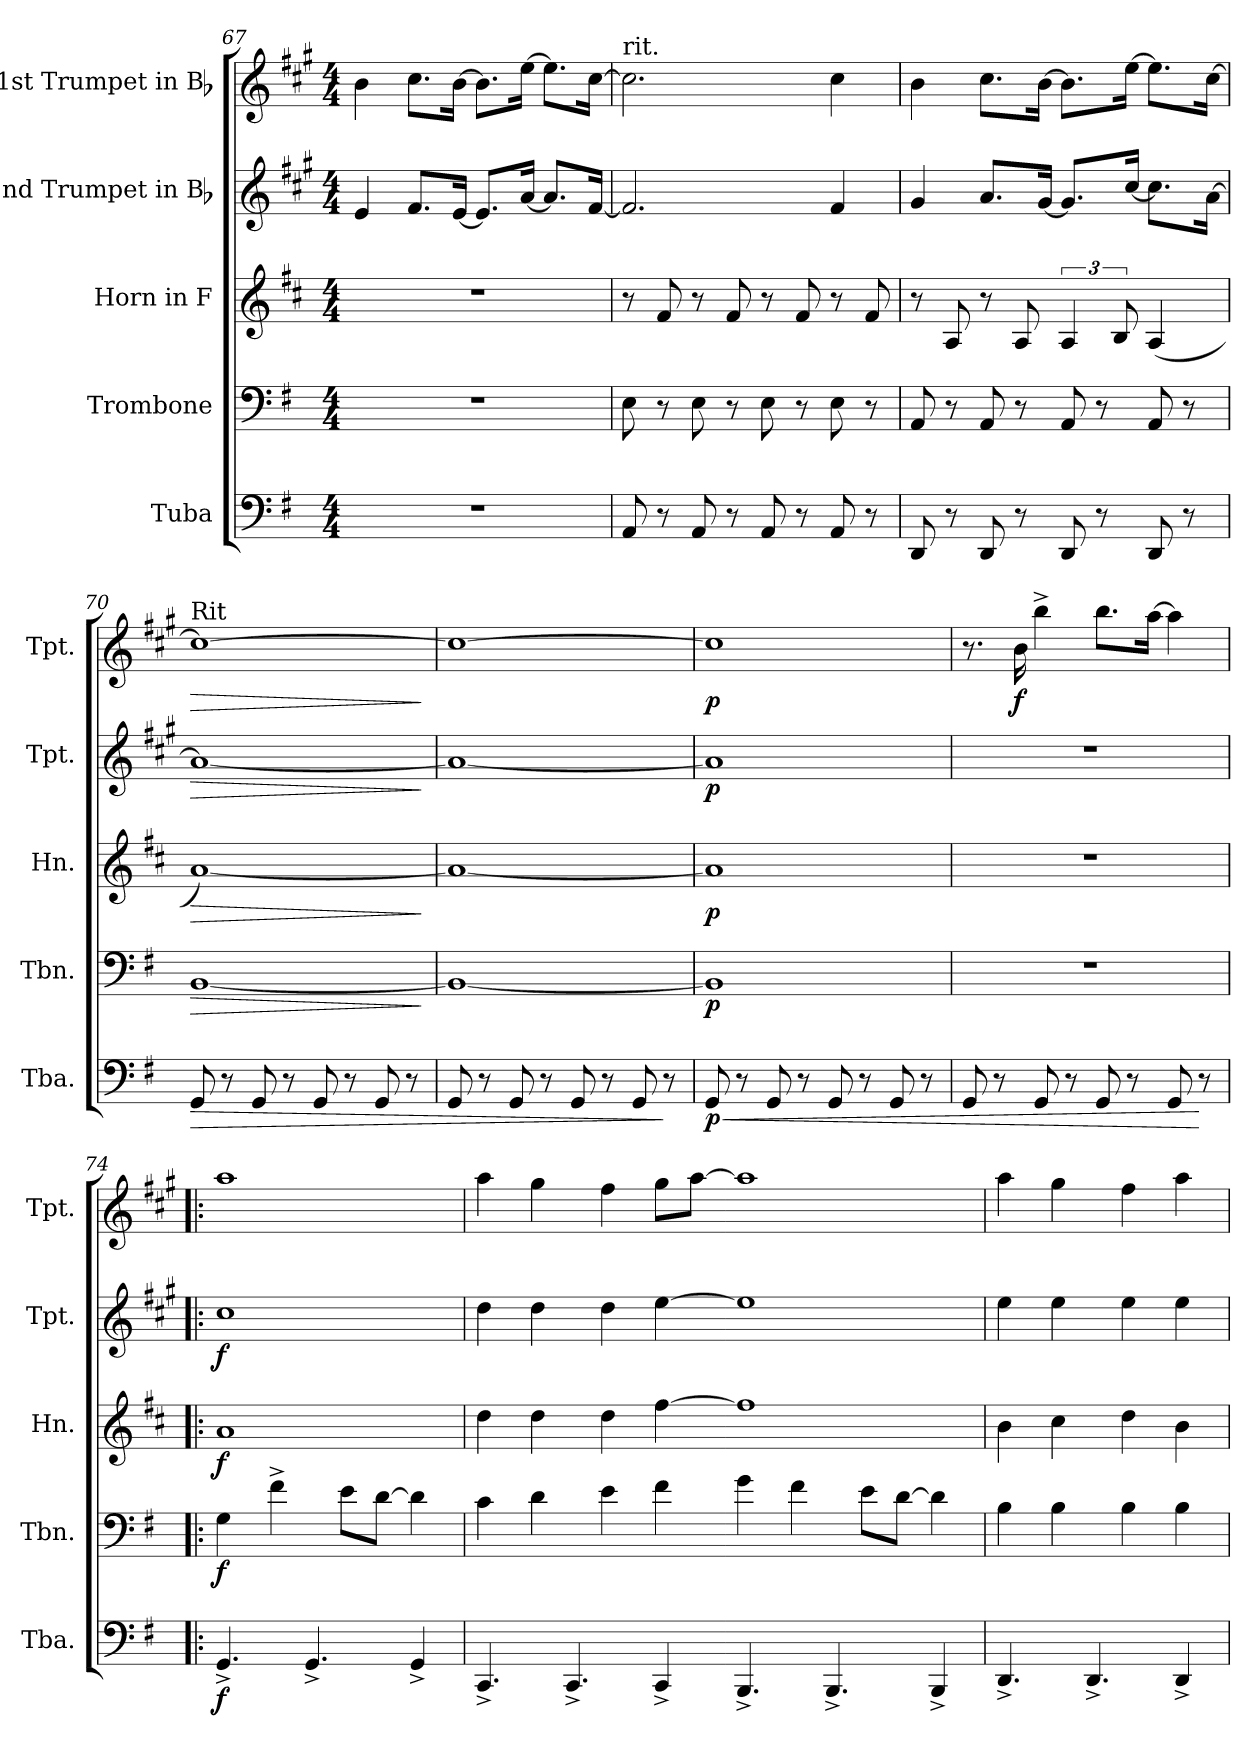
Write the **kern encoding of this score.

**kern	**dynam	**kern	**dynam	**kern	**dynam	**kern	**dynam	**kern	**dynam
*part5	*part5	*part4	*part4	*part3	*part3	*part2	*part2	*part1	*part1
*staff5	*staff5	*staff4	*staff4	*staff3	*staff3	*staff2	*staff2	*staff1	*staff1
*I"Tuba	*	*I"Trombone	*	*I"Horn in F	*	*I"2nd Trumpet in Bb	*	*I"1st Trumpet in Bb	*
*I'Tba.	*	*I'Tbn.	*	*I'Hn.	*	*I'Tpt.	*	*I'Tpt.	*
*clefF4	*	*clefF4	*	*clefG2	*	*clefG2	*	*clefG2	*
*	*	*	*	*ITrd4c7	*	*ITrd1c2	*	*ITrd1c2	*
*k[f#]	*	*k[f#]	*	*k[f#]	*	*k[f#]	*	*k[f#]	*
*G:	*	*G:	*	*G:	*	*G:	*	*G:	*
*M4/4	*	*M4/4	*	*M4/4	*	*M4/4	*	*M4/4	*
=67	=67	=67	=67	=67	=67	=67	=67	=67	=67
1r	.	1r	.	1r	.	4d/	.	4a\	.
.	.	.	.	.	.	8.e/L	.	8.b\L	.
.	.	.	.	.	.	[16d/Jk	.	[16a\Jk	.
.	.	.	.	.	.	8.d/L]	.	8.a\L]	.
.	.	.	.	.	.	[16g/Jk	.	[16dd\Jk	.
.	.	.	.	.	.	8.g/L]	.	8.dd\L]	.
.	.	.	.	.	.	[16e/Jk	.	[16b\Jk	.
=68	=68	=68	=68	=68	=68	=68	=68	=68	=68
!	!	!	!	!	!	!	!	!LO:TX:a:t=rit.	!
8AA/	.	8E\	.	8r	.	2.e/]	.	2.b\]	.
8r	.	8r	.	8B/	.	.	.	.	.
8AA/	.	8E\	.	8r	.	.	.	.	.
8r	.	8r	.	8B/	.	.	.	.	.
8AA/	.	8E\	.	8r	.	.	.	.	.
8r	.	8r	.	8B/	.	.	.	.	.
8AA/	.	8E\	.	8r	.	4e/	.	4b\	.
8r	.	8r	.	8B/	.	.	.	.	.
=69	=69	=69	=69	=69	=69	=69	=69	=69	=69
8DD/	.	8AA/	.	8r	.	4f#/	.	4a\	.
8r	.	8r	.	8D/	.	.	.	.	.
8DD/	.	8AA/	.	8r	.	8.g/L	.	8.b\L	.
8r	.	8r	.	8D/	.	.	.	.	.
.	.	.	.	.	.	[16f#/Jk	.	[16a\Jk	.
8DD/	.	8AA/	.	6D/	.	8.f#/L]	.	8.a\L]	.
8r	.	8r	.	.	.	.	.	.	.
.	.	.	.	12E/	.	.	.	.	.
.	.	.	.	.	.	[16b/Jk	.	[16dd\Jk	.
8DD/	.	8AA/	.	(<4D/	.	8.b\L]	.	8.dd\L]	.
8r	.	8r	.	.	.	.	.	.	.
.	.	.	.	.	.	[16g\Jk	.	[16b\Jk	.
=70	=70	=70	=70	=70	=70	=70	=70	=70	=70
!	!	!	!	!	!	!	!	!LO:TX:t=Rit	!
!	!LO:HP:b	!	!LO:HP:b	!	!LO:HP:b	!	!LO:HP:b	!	!LO:HP:b
8GG/	>	[1BB	>	[1d)	>	1g_	>	1b_	>
8r	.	.	.	.	.	.	.	.	.
8GG/	.	.	.	.	.	.	.	.	.
8r	.	.	.	.	.	.	.	.	.
8GG/	.	.	.	.	.	.	.	.	.
8r	.	.	.	.	.	.	.	.	.
8GG/	.	.	.	.	.	.	.	.	.
8r	.	.	.	.	.	.	.	.	.
.	.	.	]	.	]	.	]	.	]
!!LO:PB:g=z
=71	=71	=71	=71	=71	=71	=71	=71	=71	=71
*	*	*	*	*	*	*	*	*MM180	*
8GG/	.	1BB_	.	1d_	.	1g_	.	1b_	.
8r	.	.	.	.	.	.	.	.	.
8GG/	.	.	.	.	.	.	.	.	.
8r	.	.	.	.	.	.	.	.	.
8GG/	.	.	.	.	.	.	.	.	.
8r	.	.	.	.	.	.	.	.	.
8GG/	.	.	.	.	.	.	.	.	.
8r	]	.	.	.	.	.	.	.	.
=72	=72	=72	=72	=72	=72	=72	=72	=72	=72
!	!LO:HP:b	!	!	!	!	!	!	!	!
!	!LO:DY:n=1:b	!	!LO:DY:b	!	!LO:DY:b	!	!LO:DY:b	!	!LO:DY:b
8GG/	< p	1BB]	p	1d]	p	1g]	p	1b]	p
8r	.	.	.	.	.	.	.	.	.
8GG/	.	.	.	.	.	.	.	.	.
8r	.	.	.	.	.	.	.	.	.
8GG/	.	.	.	.	.	.	.	.	.
8r	.	.	.	.	.	.	.	.	.
8GG/	.	.	.	.	.	.	.	.	.
8r	.	.	.	.	.	.	.	.	.
=73	=73	=73	=73	=73	=73	=73	=73	=73	=73
*	*	*	*	*	*	*	*	*MM160	*
8GG/	.	1r	.	1r	.	1r	.	8.r	.
8r	.	.	.	.	.	.	.	.	.
!	!	!	!	!	!	!	!	!	!LO:DY:b
.	.	.	.	.	.	.	.	16a\	f
8GG/	.	.	.	.	.	.	.	4aa^\	.
8r	.	.	.	.	.	.	.	.	.
8GG/	.	.	.	.	.	.	.	8.aa\L	.
8r	.	.	.	.	.	.	.	.	.
.	.	.	.	.	.	.	.	[16gg\Jk	.
8GG/	.	.	.	.	.	.	.	4gg\]	.
8r	[	.	.	.	.	.	.	.	.
=74!|:	=74!|:	=74!|:	=74!|:	=74!|:	=74!|:	=74!|:	=74!|:	=74!|:	=74!|:
*	*	*	*	*	*	*	*	*MM150	*
!	!LO:DY:b	!	!LO:DY:b	!	!LO:DY:b	!	!LO:DY:b	!	!
4.GG^/	f	4G\	f	1d	f	1b	f	1gg	.
.	.	4f#^\	.	.	.	.	.	.	.
4.GG^/	.	.	.	.	.	.	.	.	.
.	.	8e\L	.	.	.	.	.	.	.
.	.	[8d\J	.	.	.	.	.	.	.
4GG^/	.	4d\]	.	.	.	.	.	.	.
=75	=75	=75	=75	=75	=75	=75	=75	=75	=75
4.CC^/	.	4c\	.	4g\	.	4cc\	.	4gg\	.
.	.	4d\	.	4g\	.	4cc\	.	4ff#\	.
4.CC^/	.	.	.	.	.	.	.	.	.
.	.	4e\	.	4g\	.	4cc\	.	4ee\	.
4CC^/	.	4f#\	.	[4b\	.	[4dd\	.	8ff#\L	.
.	.	.	.	.	.	.	.	[8gg\J	.
!!LO:LB:g=z
=76-	=76-	=76-	=76-	=76-	=76-	=76-	=76-	=76-	=76-
4.BBB^/	.	4g\	.	1b]	.	1dd]	.	1gg]	.
.	.	4f#\	.	.	.	.	.	.	.
4.BBB^/	.	.	.	.	.	.	.	.	.
.	.	8e\L	.	.	.	.	.	.	.
.	.	[8d\J	.	.	.	.	.	.	.
4BBB^/	.	4d\]	.	.	.	.	.	.	.
=77	=77	=77	=77	=77	=77	=77	=77	=77	=77
4.DD^/	.	4B\	.	4e\	.	4dd\	.	4gg\	.
.	.	4B\	.	4f#\	.	4dd\	.	4ff#\	.
4.DD^/	.	.	.	.	.	.	.	.	.
.	.	4B\	.	4g\	.	4dd\	.	4ee\	.
4DD^/	.	4B\	.	4e\	.	4dd\	.	4gg\	.
=	=	=	=	=	=	=	=	=	=
*-	*-	*-	*-	*-	*-	*-	*-	*-	*-
